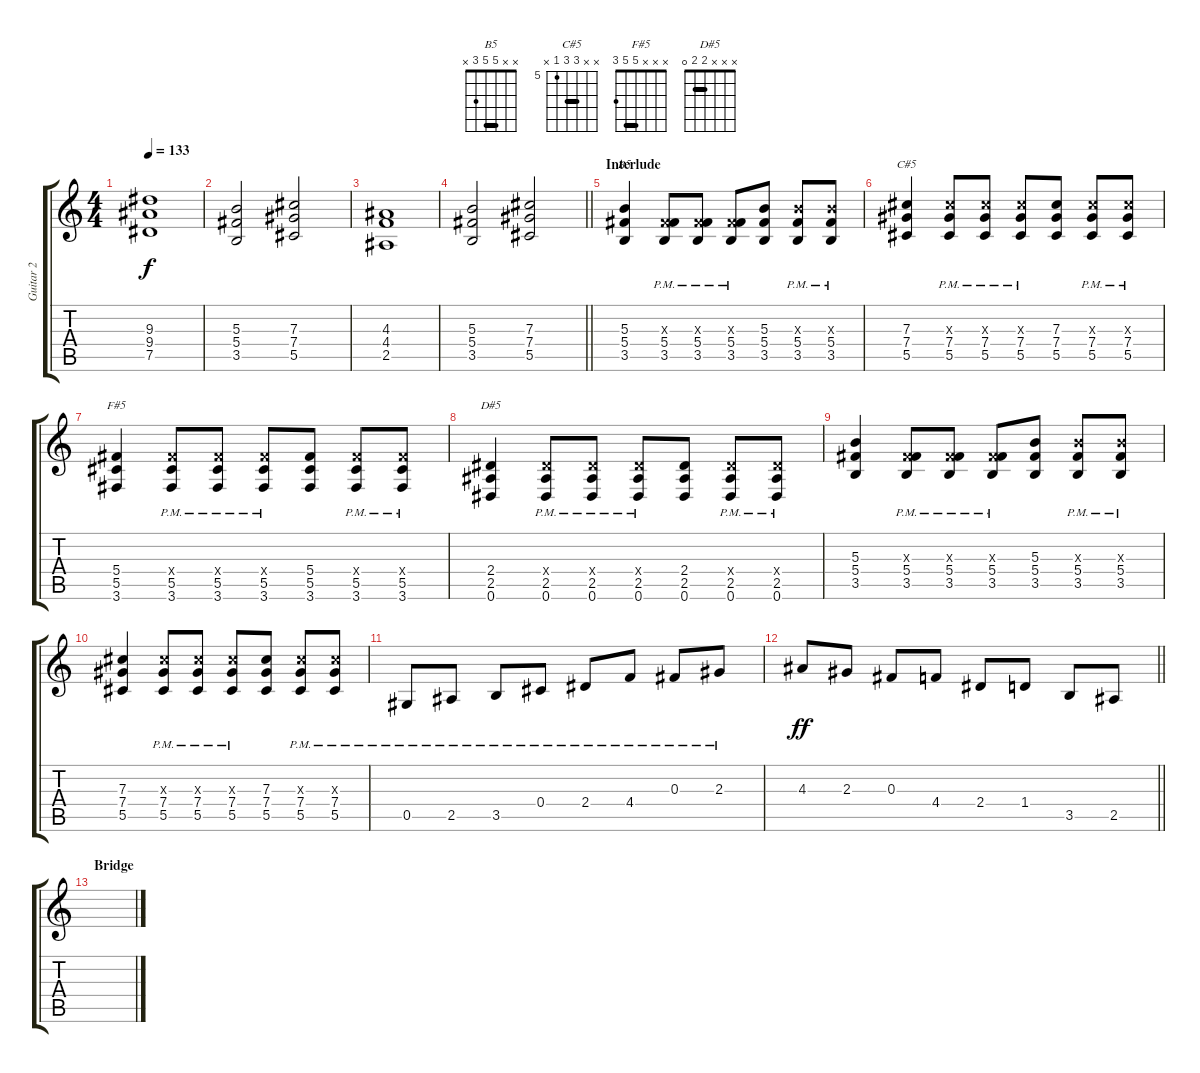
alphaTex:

\track ("Guitar 2" "Guitar 2") {instrument overdrivenguitar}
\staff {score tabs}
\tuning (Eb4 Bb3 Gb3 Db3 Ab2 Eb2) {hide}
\chord ("B5" x x 5 5 3 x) {barre 5}
\chord ("C#5" x x 7 7 5 x) {firstfret 5 barre 7}
\chord ("F#5" x x x 5 5 3) {barre 5}
\chord ("D#5" x x x 2 2 0) {barre 2}
\ts (4 4)
\tempo 133
\clef g2
\ks c
(9.3 9.4 7.5).1{dy f} |
(5.3 5.4 3.5).2 (7.3 7.4 5.5).2 |
(4.3 4.4 2.5).1 |
\barLineRight lightlight
(5.3 5.4 3.5).2 (7.3 7.4 5.5).2 |
\section ("" "Interlude")
(5.3 5.4 3.5).4{ch "B5"} (0.3{x} 5.4{pm} 3.5{pm}).8 (0.3{x} 5.4{pm} 3.5{pm}).8 (0.3{x} 5.4{pm} 3.5{pm}).8 (5.3 5.4 3.5).8 (5.3{x} 5.4{pm} 3.5{pm}).8 (5.3{x} 5.4{pm} 3.5{pm}).8 |
(7.3 7.4 5.5).4{ch "C#5"} (7.3{x} 7.4{pm} 5.5{pm}).8 (7.3{x} 7.4{pm} 5.5{pm}).8 (7.3{x} 7.4{pm} 5.5{pm}).8 (7.3 7.4 5.5).8 (7.3{x} 7.4{pm} 5.5{pm}).8 (7.3{x} 7.4{pm} 5.5{pm}).8 |
(5.4 5.5 3.6).4{ch "F#5"} (5.4{x} 5.5{pm} 3.6{pm}).8 (5.4{x} 5.5{pm} 3.6{pm}).8 (5.4{x} 5.5{pm} 3.6{pm}).8 (5.4 5.5 3.6).8 (5.4{x} 5.5{pm} 3.6{pm}).8 (5.4{x} 5.5{pm} 3.6{pm}).8 |
(2.4 2.5 0.6).4{ch "D#5"} (2.4{x} 2.5{pm} 0.6{pm}).8 (2.4{x} 2.5{pm} 0.6{pm}).8 (2.4{x} 2.5{pm} 0.6{pm}).8 (2.4 2.5 0.6).8 (2.4{x} 2.5{pm} 0.6{pm}).8 (2.4{x} 2.5{pm} 0.6{pm}).8 |
(5.3 5.4 3.5).4 (0.3{x} 5.4{pm} 3.5{pm}).8 (0.3{x} 5.4{pm} 3.5{pm}).8 (0.3{x} 5.4{pm} 3.5{pm}).8 (5.3 5.4 3.5).8 (5.3{x} 5.4{pm} 3.5{pm}).8 (5.3{x} 5.4{pm} 3.5{pm}).8 |
(7.3 7.4 5.5).4 (7.3{x} 7.4{pm} 5.5{pm}).8 (7.3{x} 7.4{pm} 5.5{pm}).8 (7.3{x} 7.4{pm} 5.5{pm}).8 (7.3 7.4 5.5).8 (7.3{x} 7.4{pm} 5.5{pm}).8 (7.3{x} 7.4{pm} 5.5{pm}).8 |
0.5{pm}.8 2.5{pm}.8 3.5{pm}.8 0.4{pm}.8 2.4{pm}.8 4.4{pm}.8 0.3{pm}.8 2.3{pm}.8 |
\barLineRight lightlight
4.3.8{dy ff} 2.3.8 0.3.8 4.4.8 2.4.8 1.4.8 3.5.8 2.5.8 |
\section ("" "Bridge")
